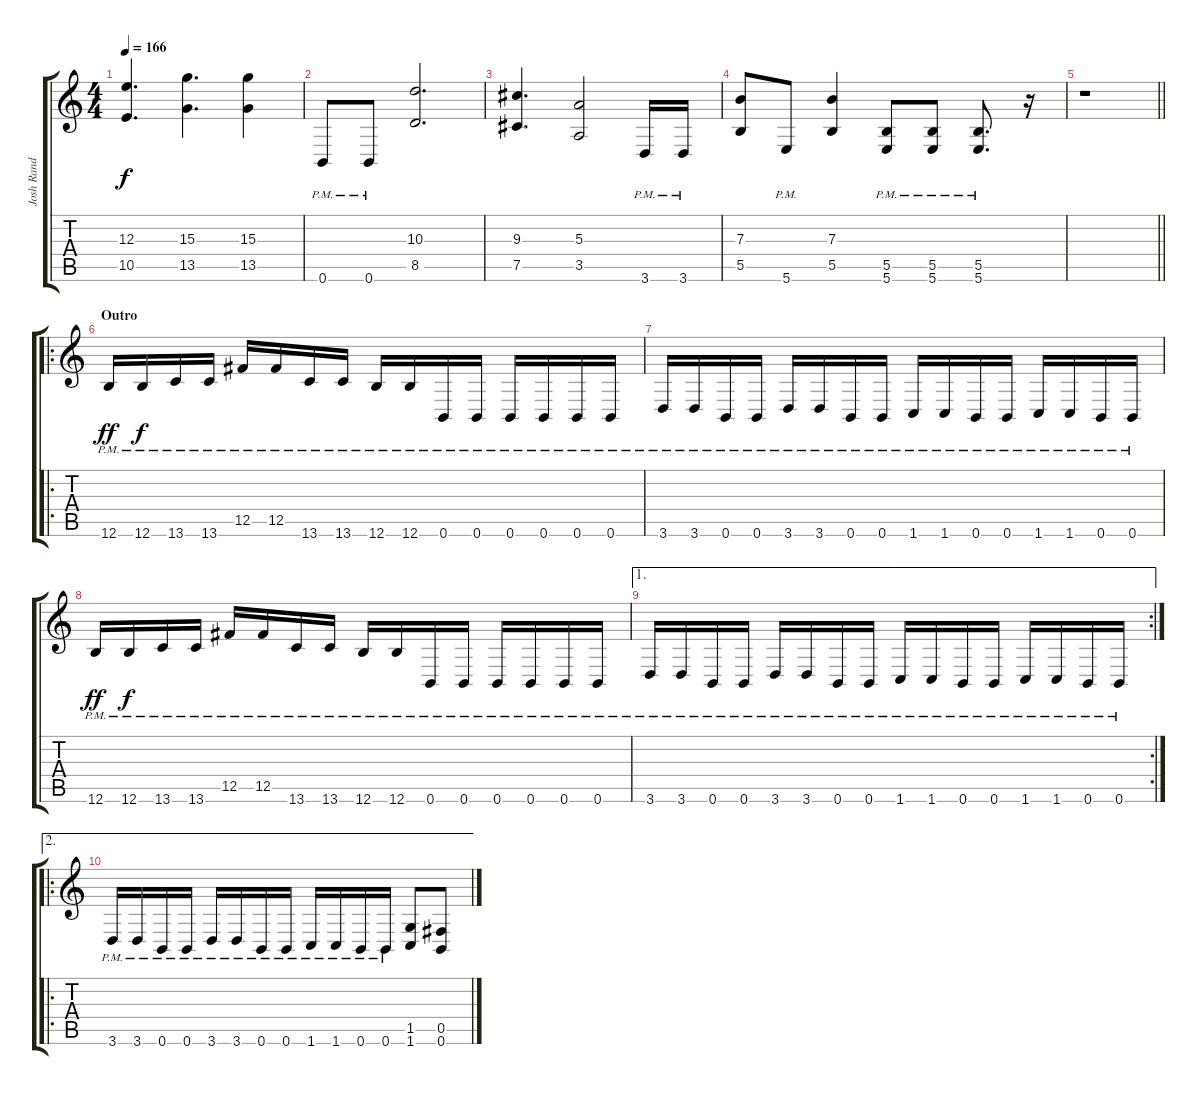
\track ("Josh Rand (Guitar I)" "Josh Rand ") {instrument distortionguitar}
\staff {score tabs}
\tuning (Db4 Ab3 E3 B2 Gb2 B1) {hide}
\ts (4 4)
\tempo 166
\clef g2
\ks c
(12.3 10.5).4{d dy f} (15.3 13.5).4{d} (15.3 13.5).4 |
0.6{pm}.8 0.6{pm}.8 (10.3 8.5).2{d} |
(9.3 7.5).4{d} (5.3 3.5).2 3.6{pm}.16 3.6{pm}.16 |
(7.3 5.5).8 5.6{pm}.8 (7.3 5.5).4 (5.5{pm} 5.6{pm}).8 (5.5{pm} 5.6{pm}).8 (5.5{pm} 5.6{pm}).8{d} r.16 |
\barLineRight lightlight
r.1 |
\ro
\section ("" "Outro")
12.6{pm}.16{dy ff volume 14} 12.6{pm}.16{dy f} 13.6{pm}.16 13.6{pm}.16 12.5{pm}.16 12.5{pm}.16 13.6{pm}.16 13.6{pm}.16 12.6{pm}.16 12.6{pm}.16 0.6{pm}.16 0.6{pm}.16 0.6{pm}.16 0.6{pm}.16 0.6{pm}.16 0.6{pm}.16 |
3.6{pm}.16 3.6{pm}.16 0.6{pm}.16 0.6{pm}.16 3.6{pm}.16 3.6{pm}.16 0.6{pm}.16 0.6{pm}.16 1.6{pm}.16 1.6{pm}.16 0.6{pm}.16 0.6{pm}.16 1.6{pm}.16 1.6{pm}.16 0.6{pm}.16 0.6{pm}.16 |
12.6{pm}.16{dy ff} 12.6{pm}.16{dy f} 13.6{pm}.16 13.6{pm}.16 12.5{pm}.16 12.5{pm}.16 13.6{pm}.16 13.6{pm}.16 12.6{pm}.16 12.6{pm}.16 0.6{pm}.16 0.6{pm}.16 0.6{pm}.16 0.6{pm}.16 0.6{pm}.16 0.6{pm}.16 |
\ae 1
\rc 2
3.6{pm}.16 3.6{pm}.16 0.6{pm}.16 0.6{pm}.16 3.6{pm}.16 3.6{pm}.16 0.6{pm}.16 0.6{pm}.16 1.6{pm}.16 1.6{pm}.16 0.6{pm}.16 0.6{pm}.16 1.6{pm}.16 1.6{pm}.16 0.6{pm}.16 0.6{pm}.16 |
\ae 2
\ro
3.6{pm}.16 3.6{pm}.16 0.6{pm}.16 0.6{pm}.16 3.6{pm}.16 3.6{pm}.16 0.6{pm}.16 0.6{pm}.16 1.6{pm}.16 1.6{pm}.16 0.6{pm}.16 0.6{pm}.16 (1.5 1.6).8{volume 11} (0.5 0.6).8
